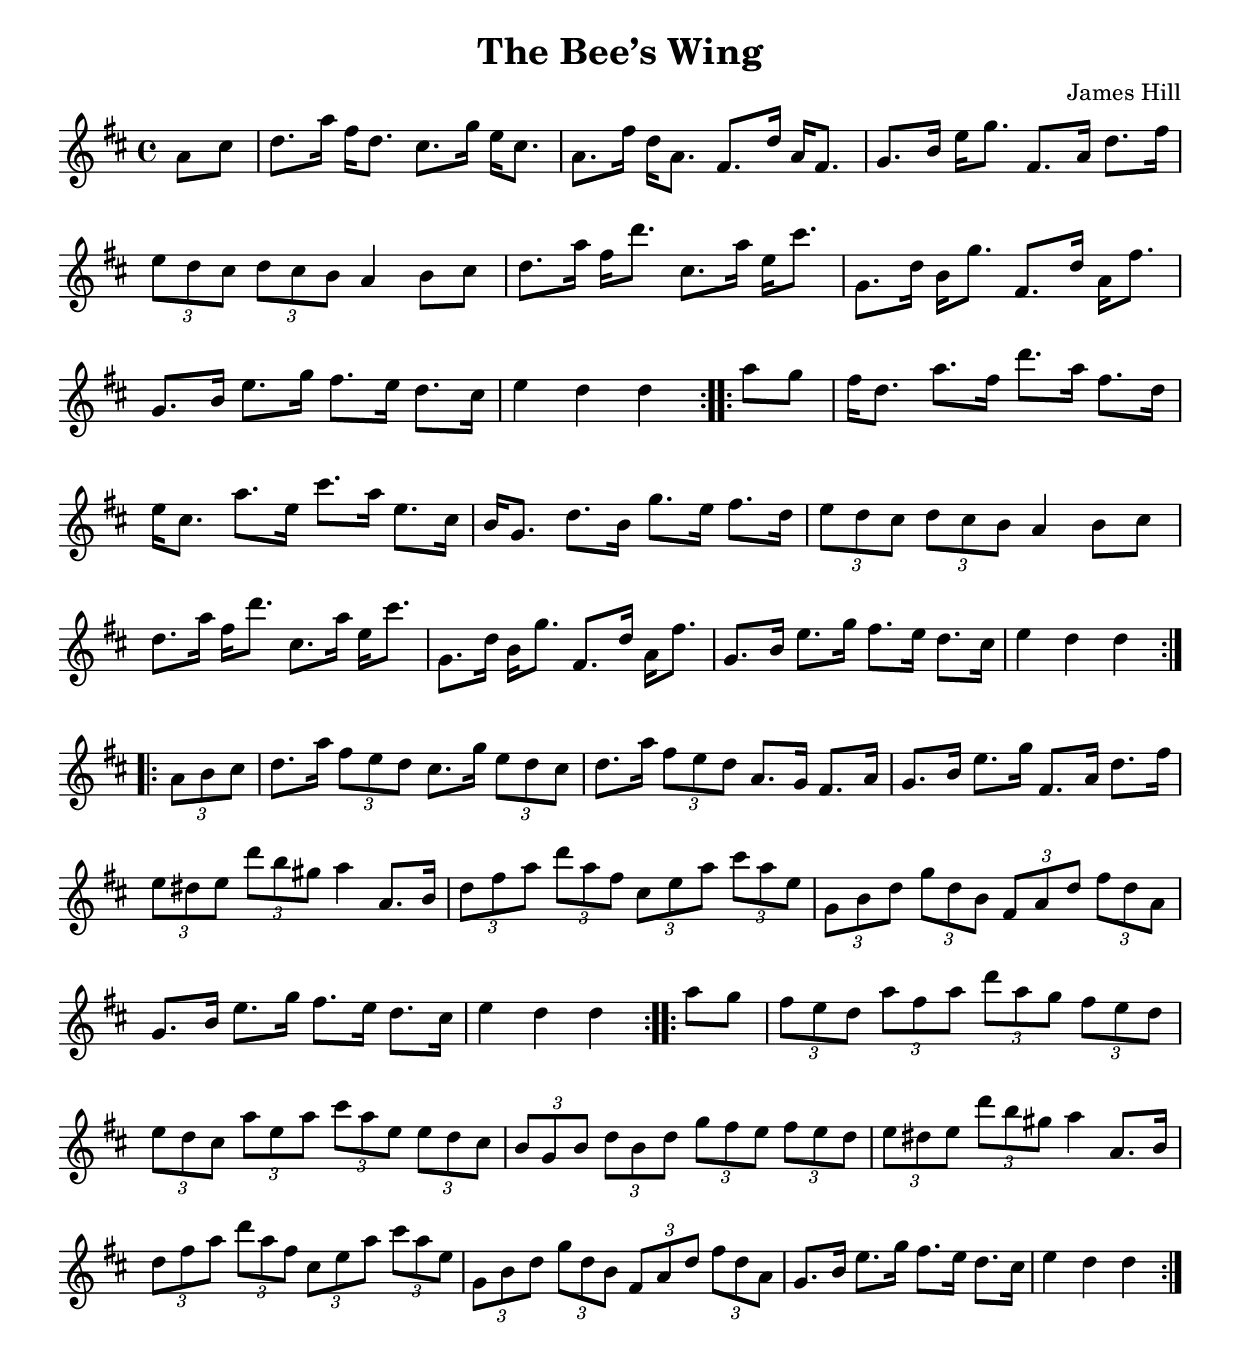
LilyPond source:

\version "2.16.0"

\include "common.ly"

\score {
  \transpose bes d' \relative c'' {
    \key bes \major
    \time 4/4

    \repeat volta 2 {
      \partial 4 f,8 a |
      bes8. f'16 d16 bes8. a8. es'16 c16 a8. | f8. d'16 bes16 f8. d8. bes'16 f16 d8. |
      es8. g16 c16 es8. d,8. f16 bes8. d16 | \three { c8 bes a } \three { bes8 a g } f4 g8 a |
      bes8. f'16 d16 bes'8. a,8. f'16 c16 a'8. | es,8. bes'16 g16 es'8. d,8. bes'16 f16 d'8. |
      es,8. g16 c8. es16 d8. c16 bes8. a16 | c4 bes bes
    }

    \repeat volta 2 {
      f'8 es |
      d16 bes8. f'8. d16 bes'8. f16 d8. bes16 | c16 a8. f'8. c16 a'8. f16 c8. a16 |
      g16 es8. bes'8. g16 es'8. c16 d8. bes16 | \three { c8 bes a } \three { bes8 a g } f4 g8 a |
      bes8. f'16 d16 bes'8. a,8. f'16 c16 a'8. | es,8. bes'16 g16 es'8. d,8. bes'16 f16 d'8. |
      es,8. g16 c8. es16 d8. c16 bes8. a16 | c4 bes bes
    }

    \repeat volta 2 {
      \three { f8 g a } |
      bes8. f'16 \three { d8 c bes } a8. es'16 \three { c8 bes a } |
      bes8. f'16 \three { d8 c bes } f8. es16 d8. f16 |
      es8. g16 c8. es16 d,8. f16 bes8. d16 | \three { c8 b c } \three { bes'8 g e } f4 f,8. g16 |
      \three { bes8 d f } \three { bes8 f d } \three { a8 c f } \three { a8 f c } |
      \three { es,8 g bes } \three { es bes g } \three { d8 f bes } \three { d8 bes f } |
      es8. g16 c8. es16 d8. c16 bes8. a16 | c4 bes bes
    }

    \repeat volta 2 {
      f'8 es |
      \three { d8 c bes } \three { f'8 d f } \three { bes8 f es } \three { d8 c bes } |
      \three { c8 bes a } \three { f'8 c f } \three { a8 f c } \three { c8 bes a } |
      \three { g8 es g } \three { bes8 g bes } \three { es8 d c } \three { d8 c bes } |
      \three { c8 b c } \three { bes'8 g e } f4 f,8. g16 |
      \three { bes8 d f } \three { bes8 f d } \three { a8 c f } \three { a8 f c } |
      \three { es,8 g bes } \three { es bes g } \three { d8 f bes } \three { d8 bes f } |
      es8. g16 c8. es16 d8. c16 bes8. a16 | c4 bes bes
    }
  }

  \header {
    title = "The Bee’s Wing"
    composer = "James Hill"
  }
}
